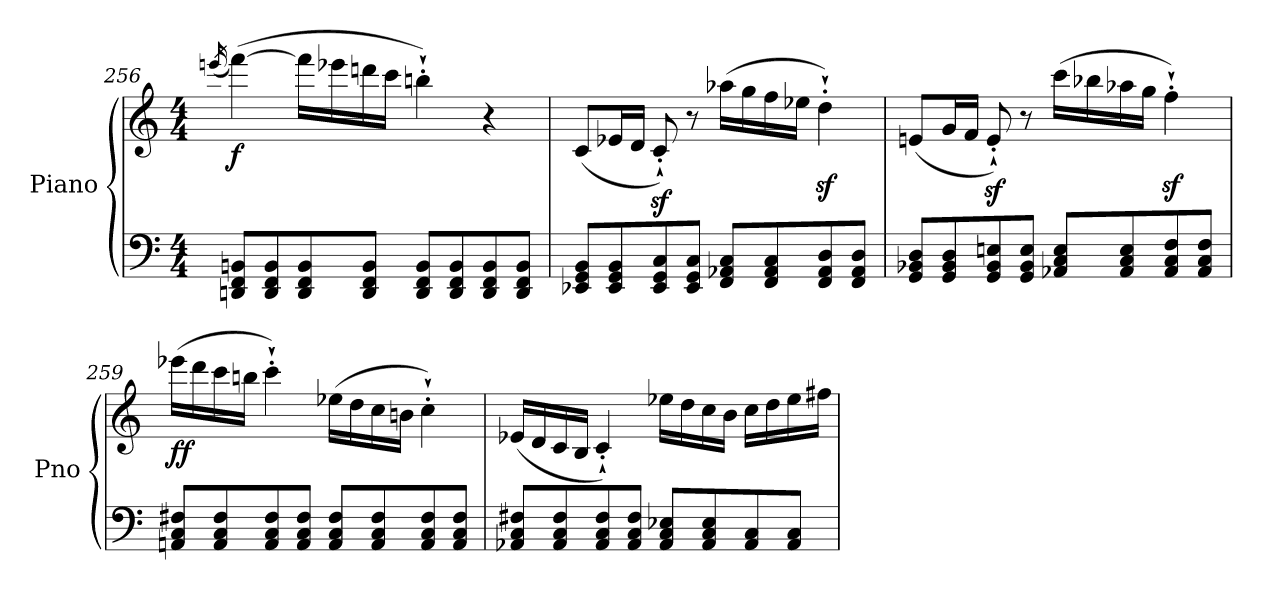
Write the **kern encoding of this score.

**kern	**kern	**dynam
*part1	*part1	*part1
*staff2	*staff1	*staff1/2
*I"Piano	*	*
*I'Pno	*	*
!!LO:LB:g=z
*clefF4	*clefG2	*
*k[]	*k[]	*
*M4/4	*M4/4	*
=256	=256	=256
.	(16qeeen/	.
!	!	!LO:DY:b
8DDn/ 8FF/ 8BBn/L	([4fff\)	f
8DD/ 8FF/ 8BB/	.	.
8DD/ 8FF/ 8BB/	16fff\LL]	.
.	16eee-X\	.
8DD/ 8FF/ 8BB/J	16dddn\	.
.	16ccc\JJ	.
8DD/ 8FF/ 8BB/L	4bbn`'\)	.
8DD/ 8FF/ 8BB/	.	.
8DD/ 8FF/ 8BB/	4r	.
8DD/ 8FF/ 8BB/J	.	.
=257	=257	=257
8EE-X/ 8GG/ 8BB/L	(8c/L	.
8EE-/ 8GG/ 8BB/	16e-X/L	.
.	16d/JJ	.
8EE-/ 8GG/ 8C/	8cz<`'/)	.
8EE-/ 8GG/ 8C/J	8r	.
8FF/ 8AA-X/ 8C/L	(16aa-X\LL	.
.	16gg\	.
8FF/ 8AA-/ 8C/	16ff\	.
.	16ee-X\JJ	.
8FF/ 8AA-/ 8D/	4ddz<`'\)	.
8FF/ 8AA-/ 8D/J	.	.
=258	=258	=258
8GG/ 8BB-X/ 8D/L	(8en/L	.
8GG/ 8BB-/ 8D/	16g/L	.
.	16f/JJ	.
8GG/ 8BB-/ 8En/	8ez<`'/)	.
8GG/ 8BB-/ 8E/J	8r	.
8AA-X/ 8C/ 8E/L	(16ccc\LL	.
.	16bb-X\	.
8AA-/ 8C/ 8E/	16aa-X\	.
.	16gg\JJ	.
8AA-/ 8C/ 8F/	4ffz<`'\)	.
8AA-/ 8C/ 8F/J	.	.
!!LO:LB:g=z
=259	=259	=259
!	!	!LO:DY:b
8AAn/ 8C/ 8F#X/L	(16eee-X\LL	ff
.	16ddd\	.
8AA/ 8C/ 8F#/	16ccc\	.
.	16bbn\JJ	.
8AA/ 8C/ 8F#/	4ccc`'\)	.
8AA/ 8C/ 8F#/J	.	.
8AA/ 8C/ 8F#/L	(16ee-X\LL	.
.	16dd\	.
8AA/ 8C/ 8F#/	16cc\	.
.	16bn\JJ	.
8AA/ 8C/ 8F#/	4cc`'\)	.
8AA/ 8C/ 8F#/J	.	.
=260	=260	=260
8AA-X/ 8C/ 8F#X/L	(16e-X/LL	.
.	16d/	.
8AA-/ 8C/ 8F#/	16c/	.
.	16B/JJ	.
8AA-/ 8C/ 8F#/	4c`'/)	.
8AA-/ 8C/ 8F#/J	.	.
8AA-/ 8C/ 8E-X/L	16ee-X\LL	.
.	16dd\	.
8AA-/ 8C/ 8E-/	16cc\	.
.	16b\JJ	.
8AA-/ 8C/	16cc\LL	.
.	16dd\	.
8AA-/ 8C/J	16ee-\	.
.	16ff#X\JJ	.
=	=	=
*-	*-	*-
